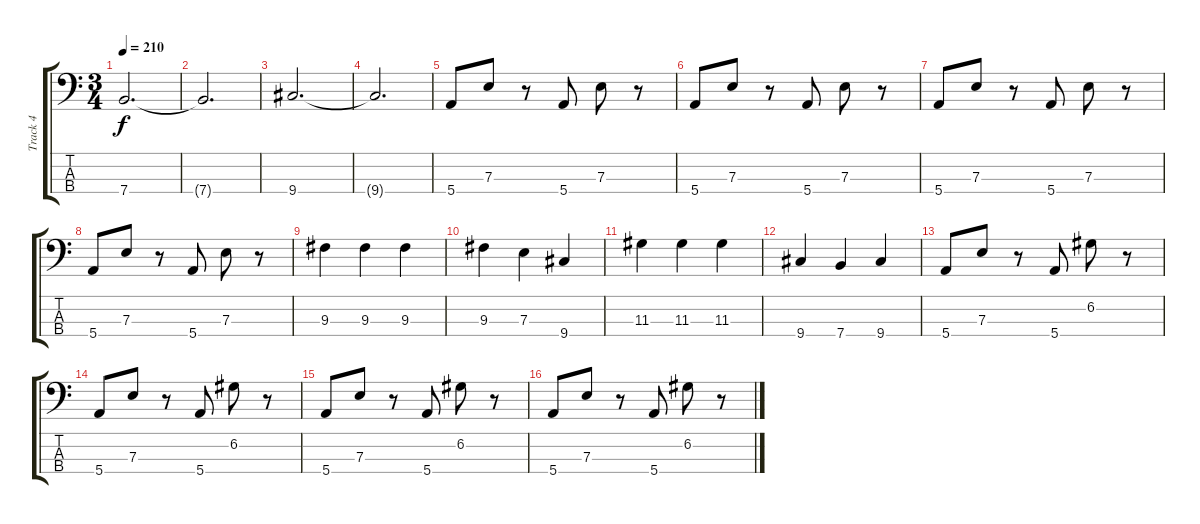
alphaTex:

\track ("Track 4" "Track 4") {instrument slapbass1}
\staff {score tabs}
\tuning (G2 D2 A1 E1) {hide}
\ts (3 4)
\tempo 210
\clef f4
\ks c
7.4.2{d dy f} |
7.4{t}.2{d} |
9.4.2{d} |
9.4{t}.2{d} |
5.4.8 7.3.8 r.8 5.4.8 7.3.8 r.8 |
5.4.8 7.3.8 r.8 5.4.8 7.3.8 r.8 |
5.4.8 7.3.8 r.8 5.4.8 7.3.8 r.8 |
5.4.8 7.3.8 r.8 5.4.8 7.3.8 r.8 |
9.3.4 9.3.4 9.3.4 |
9.3.4 7.3.4 9.4.4 |
11.3.4 11.3.4 11.3.4 |
9.4.4 7.4.4 9.4.4 |
5.4.8 7.3.8 r.8 5.4.8 6.2.8 r.8 |
5.4.8 7.3.8 r.8 5.4.8 6.2.8 r.8 |
5.4.8 7.3.8 r.8 5.4.8 6.2.8 r.8 |
5.4.8 7.3.8 r.8 5.4.8 6.2.8 r.8
